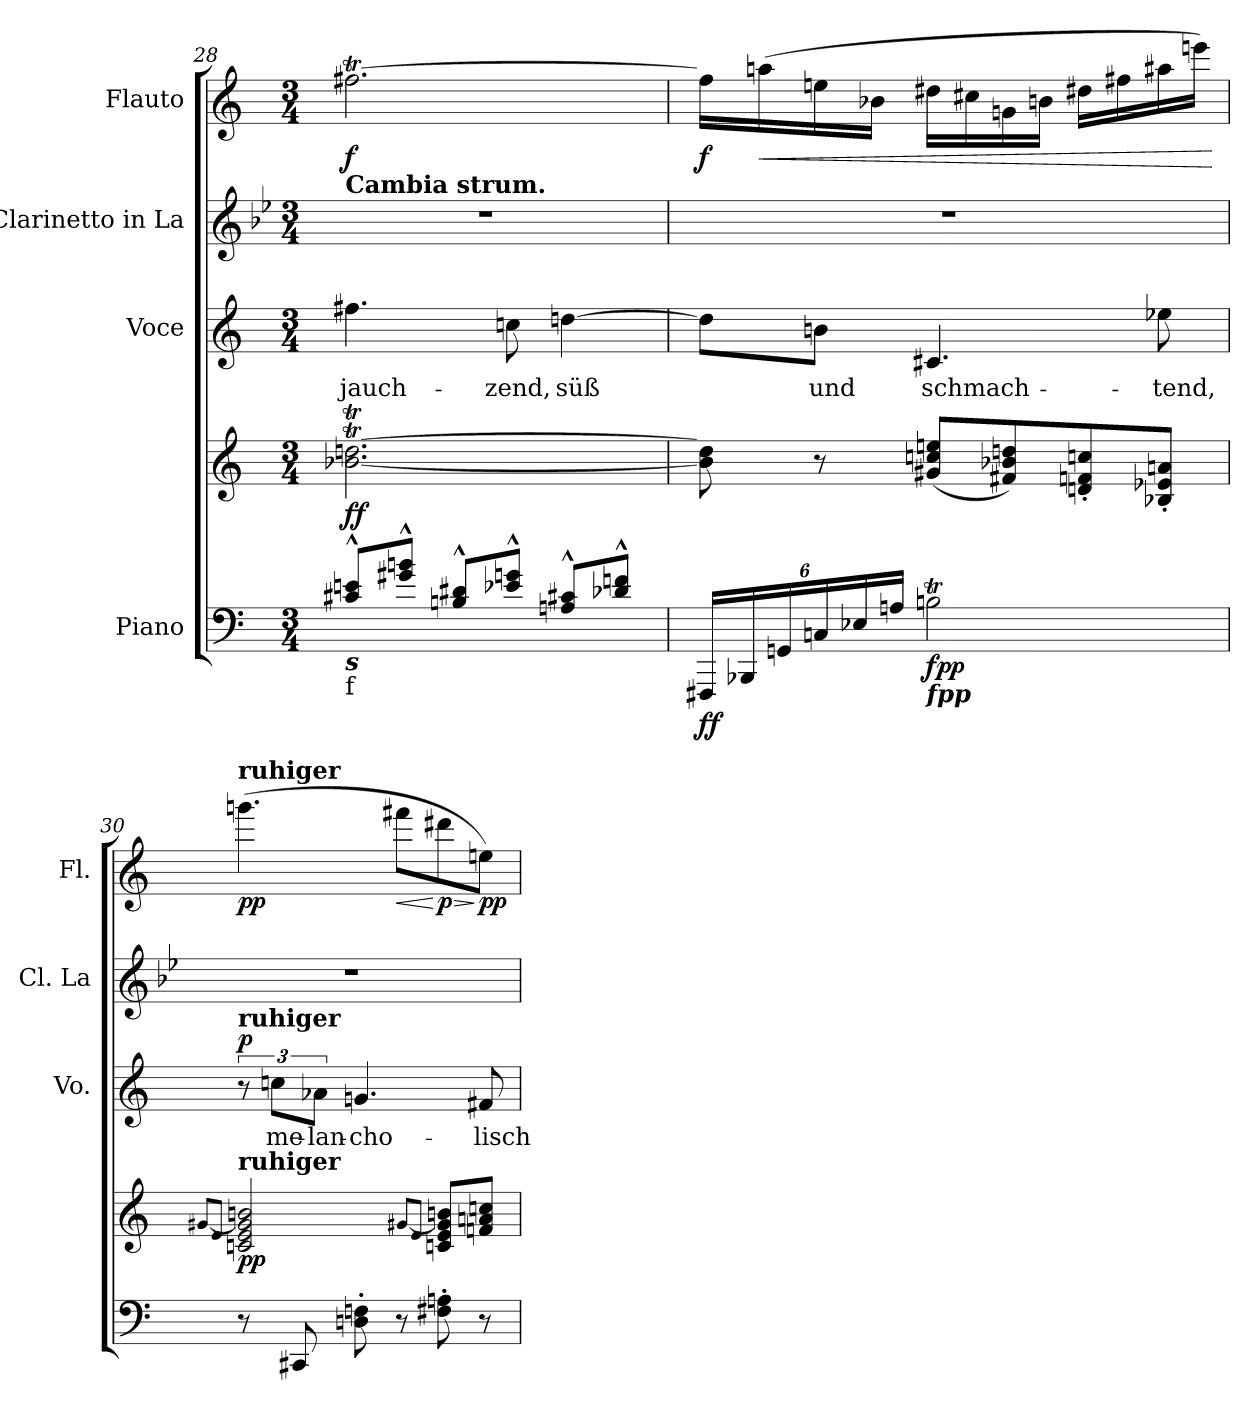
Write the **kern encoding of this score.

**kern	**kern	**dynam	**kern	**text	**dynam	**kern	**kern	**dynam
*part4	*part4	*part4	*part3	*part3	*part3	*part2	*part1	*part1
*staff5	*staff4	*staff4/5	*staff3	*staff3	*staff3	*staff2	*staff1	*staff1
*I"Piano	*	*	*I"Voce	*	*	*I"Clarinetto in La	*I"Flauto	*
*	*	*	*I'Vo.	*	*	*I'Cl. La	*I'Fl.	*
*clefF4	*clefG2	*	*clefG2	*	*	*clefG2	*clefG2	*
*	*	*	*	*	*	*ITrd8c14	*	*
*k[]	*k[]	*	*k[]	*	*	*k[b-e-]	*k[]	*
*M3/4	*M3/4	*	*M3/4	*	*	*M3/4	*M3/4	*
=28	=28	=28	=28	=28	=28	=28	=28	=28
!	!	!	!	!	!	!LO:TX:a:B:t=Cambia strum.	!	!
!LO:TX:b:Bi:t=s	!	!	!	!	!	!	!	!
!LO:TX:b:t=f	!	!	!	!	!	!	!	!
!	!	!LO:DY:b	!	!LO:LY:b	!	!	!	!LO:DY:b
8c#X/^^ 8en/^^L	[2.b-X\T [2.ddn\T	ff	4.ff#X\	jauch-	.	2.r	[2.ff#Xt\	f
8g#X/^^ 8bn/^^J	.	.	.	.	.	.	.	.
8Bn/^^ 8d#X/^^L	.	.	.	.	.	.	.	.
!	!	!	!	!LO:LY:b	!	!	!	!
8e-X/^^ 8gn/^^J	.	.	8ccn\	-zend,	.	.	.	.
!	!	!	!	!LO:LY:b	!	!	!	!
8An/^^ 8c#X/^^L	.	.	[4ddn\	süß	.	.	.	.
8d-X/^^ 8fn/^^J	.	.	.	.	.	.	.	.
=29	=29	=29	=29	=29	=29	=29	=29	=29
*Xbrackettup	*	*	*	*	*	*	*	*
!	!	!LO:DY:b=2	!	!	!	!	!	!LO:DY:b
24FFF#X/LL	8b-\]TTT 8dd\]TTT	ff	8ddn\L]	.	.	2.r	16ff#\LL]	f
24BBB-X/	.	.	.	.	.	.	.	.
!	!	!	!	!	!	!	!	!LO:HP:b
.	.	.	.	.	.	.	(>16aan\	<
24GGn/	.	.	.	.	.	.	.	.
!	!	!	!	!LO:LY:b	!	!	!	!
24Cn/	8r	.	8bn\J	und	.	.	16een\	.
24E-X/	.	.	.	.	.	.	.	.
.	.	.	.	.	.	.	16b-X\JJ	.
24An/JJ	.	.	.	.	.	.	.	.
!LO:TX:b:Bi:t=fpp	!	!	!	!	!	!	!	!
!	!	!LO:DY:b=2	!	!LO:LY:b	!	!	!	!
!	!	!LO:DY:n=1:b	!	!	!	!	!	!
2Bnt\	(<8g#X/ 8ccn/ 8een/L	fp p	4.c#X/	schmach-	.	.	16dd#X\LL	.
.	.	.	.	.	.	.	16cc#X\	.
.	8f#X/ 8b-X/ 8ddn/)	.	.	.	.	.	16gn\	.
.	.	.	.	.	.	.	16bn\JJ	.
.	8dn/' 8fn/' 8ccn/'	.	.	.	.	.	16dd#X\LL	.
.	.	.	.	.	.	.	16ff#X\	.
!	!	!	!	!LO:LY:b	!	!	!	!
.	8B-X/' 8e-X/' 8an/'J	.	8ee-X\	-tend,	.	.	16aa#X\	.
.	.	.	.	.	.	.	16eeen\JJ)	.
.	.	.	.	.	.	.	.	[
!!LO:LB:g=z
=30	=30	=30	=30	=30	=30	=30	=30	=30
.	[8qg#X/L	.	.	.	.	.	.	.
.	8qen/J_	.	.	.	.	.	.	.
!	!	!	!	!	!	!	!LO:TX:a:B:t=ruhiger	!
!	!	!	!LO:TX:a:B:t=ruhiger	!	!	!	!	!
!	!LO:TX:a:B:t=ruhiger	!	!	!	!	!	!	!
!	!	!LO:DY:b	!	!	!LO:DY:b	!	!	!LO:DY:b
8r	2cn/ 2e/ 2g#/] 2bn/	pp	12r	.	p	2.r	(>4.gggn\	pp
!	!	!	!	!LO:LY:b	!	!	!	!
.	.	.	12ccn\L	me-	.	.	.	.
8CC#X/	.	.	.	.	.	.	.	.
!	!	!	!	!LO:LY:b	!	!	!	!
.	.	.	12a-X\J	-lan-	.	.	.	.
!	!	!	!	!LO:LY:b	!	!	!	!
8Dn\' 8Fn\'	.	.	4.gn/	-cho-	.	.	.	.
!	!	!	!	!	!	!	!	!LO:HP:b
8r	.	.	.	.	.	.	8fff#X\L	<
.	[8qg#X/L	.	.	.	.	.	.	.
.	8qen/J_	.	.	.	.	.	.	.
!	!	!	!	!	!	!	!	!LO:HP:n=1:b
!	!	!	!	!	!	!	!	!LO:DY:n=1:b
8F#X\' 8An\'	8cn/ 8e/ 8g#/] 8bn/L	.	.	.	.	.	8ddd#X\	[ > p
!	!	!	!	!LO:LY:b	!	!	!	!LO:DY:n=2:b
8r	8fn/ 8an/ 8ccn/J	.	8f#X/	-lisch	.	.	8een\J)	] pp
=	=	=	=	=	=	=	=	=
*-	*-	*-	*-	*-	*-	*-	*-	*-
